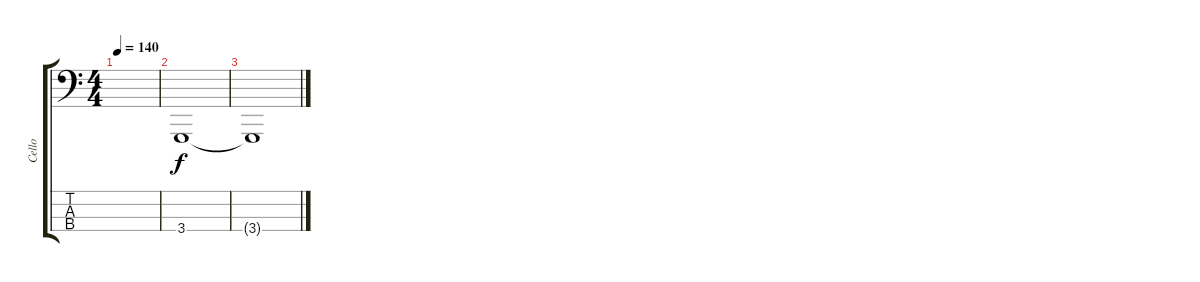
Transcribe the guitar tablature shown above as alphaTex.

\track ("Cello" "Cello") {instrument cello}
\staff {score tabs}
\tuning (G2 D2 A1 E1) {hide}
\ts (4 4)
\tempo 140
\clef f4
\ks c
|
3.4.1 |
3.4{t}.1
